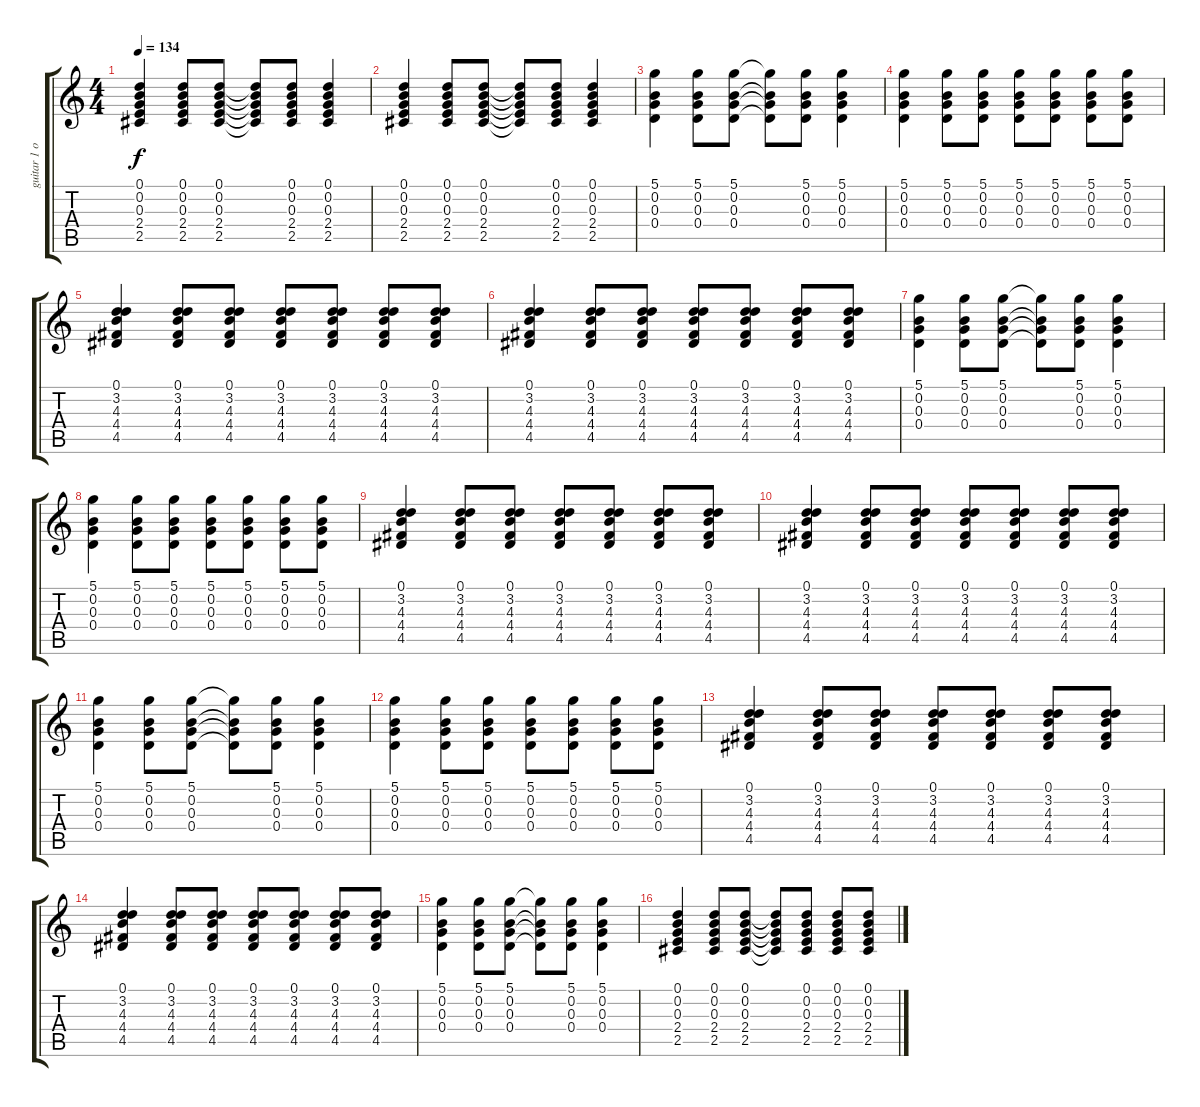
\track ("guitar 1 open G" "guitar 1 o") {instrument electricguitarjazz}
\staff {score tabs}
\tuning (D4 B3 G3 D3 B2 G2) {hide}
\ts (4 4)
\tempo 134
\clef g2
\ks c
(0.1 0.2 0.3 2.4 2.5).4{dy f} (0.1 0.2 0.3 2.4 2.5).8 (0.1 0.2 0.3 2.4 2.5).8 (0.1{t} 0.2{t} 0.3{t} 2.4{t} 2.5{t}).8 (0.1 0.2 0.3 2.4 2.5).8 (0.1 0.2 0.3 2.4 2.5).4 |
(0.1 0.2 0.3 2.4 2.5).4 (0.1 0.2 0.3 2.4 2.5).8 (0.1 0.2 0.3 2.4 2.5).8 (0.1{t} 0.2{t} 0.3{t} 2.4{t} 2.5{t}).8 (0.1 0.2 0.3 2.4 2.5).8 (0.1 0.2 0.3 2.4 2.5).4 |
(5.1 0.2 0.3 0.4).4 (5.1 0.2 0.3 0.4).8 (5.1 0.2 0.3 0.4).8 (5.1{t} 0.2{t} 0.3{t} 0.4{t}).8 (5.1 0.2 0.3 0.4).8 (5.1 0.2 0.3 0.4).4 |
(5.1 0.2 0.3 0.4).4 (5.1 0.2 0.3 0.4).8 (5.1 0.2 0.3 0.4).8 (5.1 0.2 0.3 0.4).8 (5.1 0.2 0.3 0.4).8 (5.1 0.2 0.3 0.4).8 (5.1 0.2 0.3 0.4).8 |
(0.1 3.2 4.3 4.4 4.5).4 (0.1 3.2 4.3 4.4 4.5).8 (0.1 3.2 4.3 4.4 4.5).8 (0.1 3.2 4.3 4.4 4.5).8 (0.1 3.2 4.3 4.4 4.5).8 (0.1 3.2 4.3 4.4 4.5).8 (0.1 3.2 4.3 4.4 4.5).8 |
(0.1 3.2 4.3 4.4 4.5).4 (0.1 3.2 4.3 4.4 4.5).8 (0.1 3.2 4.3 4.4 4.5).8 (0.1 3.2 4.3 4.4 4.5).8 (0.1 3.2 4.3 4.4 4.5).8 (0.1 3.2 4.3 4.4 4.5).8 (0.1 3.2 4.3 4.4 4.5).8 |
(5.1 0.2 0.3 0.4).4 (5.1 0.2 0.3 0.4).8 (5.1 0.2 0.3 0.4).8 (5.1{t} 0.2{t} 0.3{t} 0.4{t}).8 (5.1 0.2 0.3 0.4).8 (5.1 0.2 0.3 0.4).4 |
(5.1 0.2 0.3 0.4).4 (5.1 0.2 0.3 0.4).8 (5.1 0.2 0.3 0.4).8 (5.1 0.2 0.3 0.4).8 (5.1 0.2 0.3 0.4).8 (5.1 0.2 0.3 0.4).8 (5.1 0.2 0.3 0.4).8 |
(0.1 3.2 4.3 4.4 4.5).4 (0.1 3.2 4.3 4.4 4.5).8 (0.1 3.2 4.3 4.4 4.5).8 (0.1 3.2 4.3 4.4 4.5).8 (0.1 3.2 4.3 4.4 4.5).8 (0.1 3.2 4.3 4.4 4.5).8 (0.1 3.2 4.3 4.4 4.5).8 |
(0.1 3.2 4.3 4.4 4.5).4 (0.1 3.2 4.3 4.4 4.5).8 (0.1 3.2 4.3 4.4 4.5).8 (0.1 3.2 4.3 4.4 4.5).8 (0.1 3.2 4.3 4.4 4.5).8 (0.1 3.2 4.3 4.4 4.5).8 (0.1 3.2 4.3 4.4 4.5).8 |
(5.1 0.2 0.3 0.4).4 (5.1 0.2 0.3 0.4).8 (5.1 0.2 0.3 0.4).8 (5.1{t} 0.2{t} 0.3{t} 0.4{t}).8 (5.1 0.2 0.3 0.4).8 (5.1 0.2 0.3 0.4).4 |
(5.1 0.2 0.3 0.4).4 (5.1 0.2 0.3 0.4).8 (5.1 0.2 0.3 0.4).8 (5.1 0.2 0.3 0.4).8 (5.1 0.2 0.3 0.4).8 (5.1 0.2 0.3 0.4).8 (5.1 0.2 0.3 0.4).8 |
(0.1 3.2 4.3 4.4 4.5).4 (0.1 3.2 4.3 4.4 4.5).8 (0.1 3.2 4.3 4.4 4.5).8 (0.1 3.2 4.3 4.4 4.5).8 (0.1 3.2 4.3 4.4 4.5).8 (0.1 3.2 4.3 4.4 4.5).8 (0.1 3.2 4.3 4.4 4.5).8 |
(0.1 3.2 4.3 4.4 4.5).4 (0.1 3.2 4.3 4.4 4.5).8 (0.1 3.2 4.3 4.4 4.5).8 (0.1 3.2 4.3 4.4 4.5).8 (0.1 3.2 4.3 4.4 4.5).8 (0.1 3.2 4.3 4.4 4.5).8 (0.1 3.2 4.3 4.4 4.5).8 |
(5.1 0.2 0.3 0.4).4 (5.1 0.2 0.3 0.4).8 (5.1 0.2 0.3 0.4).8 (5.1{t} 0.2{t} 0.3{t} 0.4{t}).8 (5.1 0.2 0.3 0.4).8 (5.1 0.2 0.3 0.4).4 |
(0.1 0.2 0.3 2.4 2.5).4 (0.1 0.2 0.3 2.4 2.5).8 (0.1 0.2 0.3 2.4 2.5).8 (0.1{t} 0.2{t} 0.3{t} 2.4{t} 2.5{t}).8 (0.1 0.2 0.3 2.4 2.5).8 (0.1 0.2 0.3 2.4 2.5).8 (0.1 0.2 0.3 2.4 2.5).8
